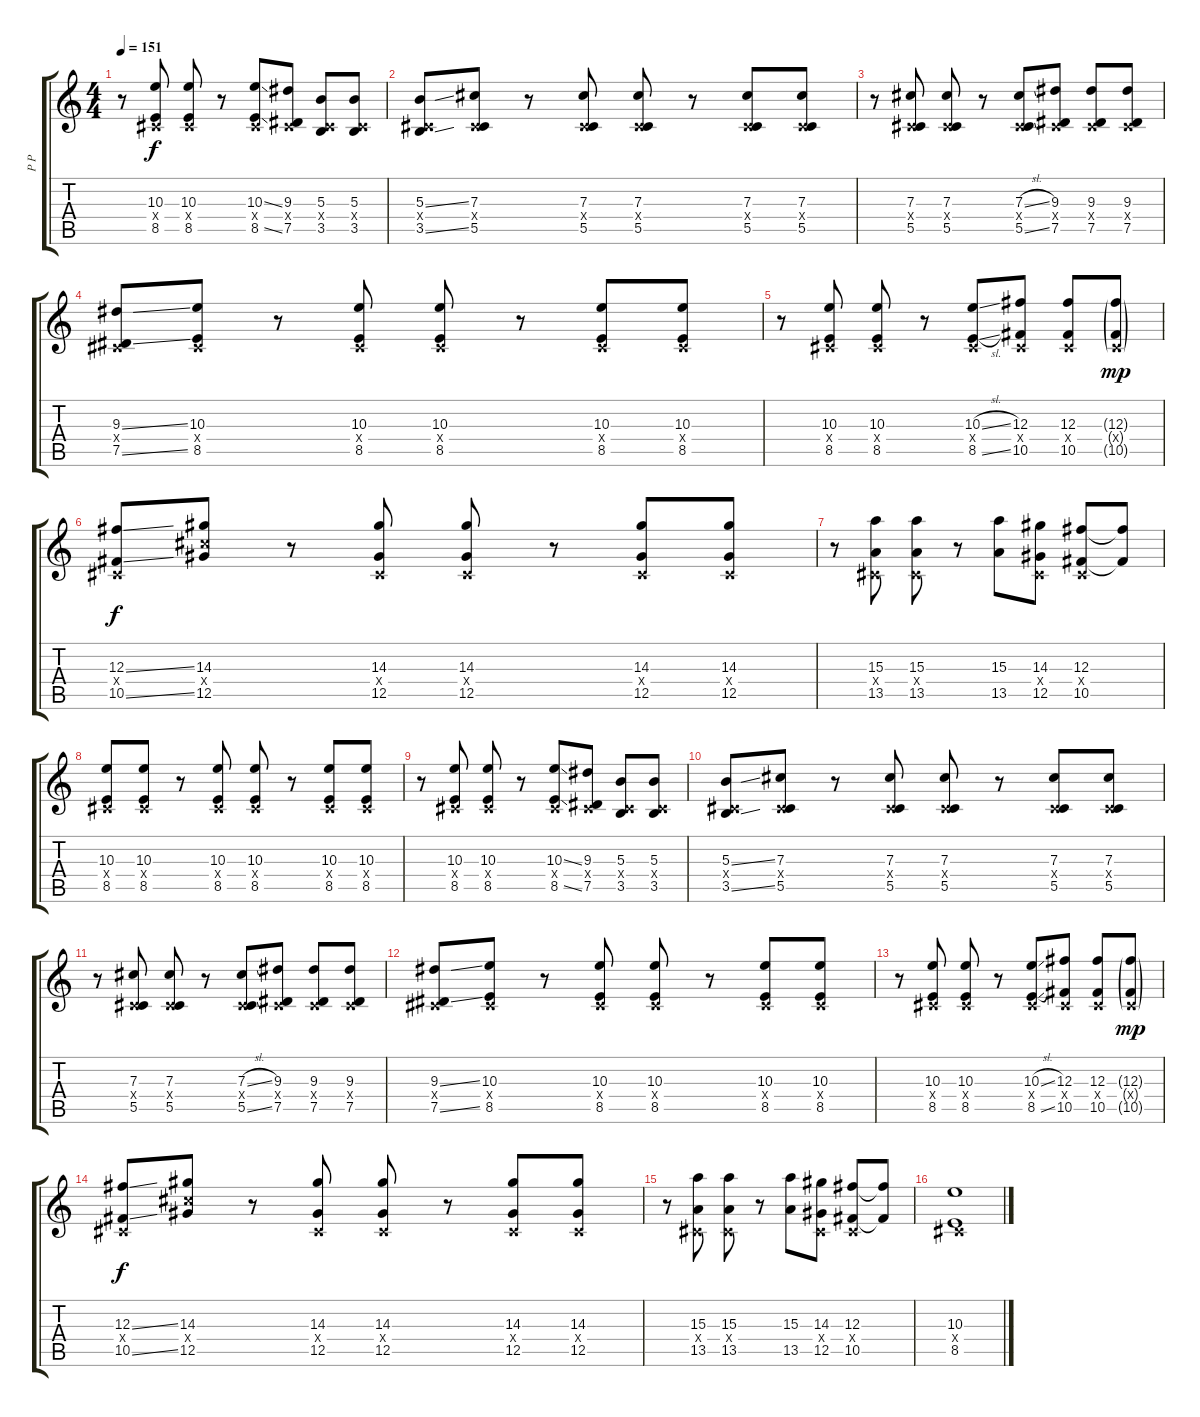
\track ("P P" "P P") {instrument distortionguitar}
\staff {score tabs}
\tuning (Eb4 Bb3 Gb3 Db3 Ab2 Eb2) {hide}
\ts (4 4)
\tempo 151
\clef g2
\ks c
r.8{dy f} (10.3 0.4{x} 8.5).8 (10.3 0.4{x} 8.5).8 r.8 (10.3{ss} 0.4{x} 8.5{ss}).8 (9.3 0.4{x} 7.5).8 (5.3 0.4{x} 3.5).8 (5.3 0.4{x} 3.5).8 |
(5.3{ss} 0.4{x} 3.5{ss}).8 (7.3 0.4{x} 5.5).8 r.8 (7.3 0.4{x} 5.5).8 (7.3 0.4{x} 5.5).8 r.8 (7.3 0.4{x} 5.5).8 (7.3 0.4{x} 5.5).8 |
r.8 (7.3 0.4{x} 5.5).8 (7.3 0.4{x} 5.5).8 r.8 (7.3{sl} 0.4{x} 5.5{sl}).8 (9.3 0.4{x} 7.5).8 (9.3 0.4{x} 7.5).8 (9.3 0.4{x} 7.5).8 |
(9.3{ss} 0.4{x} 7.5{ss}).8 (10.3 0.4{x} 8.5).8 r.8 (10.3 0.4{x} 8.5).8 (10.3 0.4{x} 8.5).8 r.8 (10.3 0.4{x} 8.5).8 (10.3 0.4{x} 8.5).8 |
r.8 (10.3 0.4{x} 8.5).8 (10.3 0.4{x} 8.5).8 r.8 (10.3{sl} 0.4{x} 8.5{sl}).8 (12.3 0.4{x} 10.5).8 (12.3 0.4{x} 10.5).8 (12.3{g} 0.4{g x} 10.5{g}).8{dy mp} |
(12.3{ss} 0.4{x} 10.5{ss}).8{dy f} (14.3 12.4{x} 12.5).8 r.8 (14.3 0.4{x} 12.5).8 (14.3 0.4{x} 12.5).8 r.8 (14.3 0.4{x} 12.5).8 (14.3 0.4{x} 12.5).8 |
r.8 (15.3 0.4{x} 13.5).8 (15.3 0.4{x} 13.5).8 r.8 (15.3 13.5).8 (14.3 0.4{x} 12.5).8 (12.3 0.4{x} 10.5).8 (12.3{t} 10.5{t}).8 |
(10.3 0.4{x} 8.5).8 (10.3 0.4{x} 8.5).8 r.8 (10.3 0.4{x} 8.5).8 (10.3 0.4{x} 8.5).8 r.8 (10.3 0.4{x} 8.5).8 (10.3 0.4{x} 8.5).8 |
r.8 (10.3 0.4{x} 8.5).8 (10.3 0.4{x} 8.5).8 r.8 (10.3{ss} 0.4{x} 8.5{ss}).8 (9.3 0.4{x} 7.5).8 (5.3 0.4{x} 3.5).8 (5.3 0.4{x} 3.5).8 |
(5.3{ss} 0.4{x} 3.5{ss}).8 (7.3 0.4{x} 5.5).8 r.8 (7.3 0.4{x} 5.5).8 (7.3 0.4{x} 5.5).8 r.8 (7.3 0.4{x} 5.5).8 (7.3 0.4{x} 5.5).8 |
r.8 (7.3 0.4{x} 5.5).8 (7.3 0.4{x} 5.5).8 r.8 (7.3{sl} 0.4{x} 5.5{sl}).8 (9.3 0.4{x} 7.5).8 (9.3 0.4{x} 7.5).8 (9.3 0.4{x} 7.5).8 |
(9.3{ss} 0.4{x} 7.5{ss}).8 (10.3 0.4{x} 8.5).8 r.8 (10.3 0.4{x} 8.5).8 (10.3 0.4{x} 8.5).8 r.8 (10.3 0.4{x} 8.5).8 (10.3 0.4{x} 8.5).8 |
r.8 (10.3 0.4{x} 8.5).8 (10.3 0.4{x} 8.5).8 r.8 (10.3{sl} 0.4{x} 8.5{sl}).8 (12.3 0.4{x} 10.5).8 (12.3 0.4{x} 10.5).8 (12.3{g} 0.4{g x} 10.5{g}).8{dy mp} |
(12.3{ss} 0.4{x} 10.5{ss}).8{dy f} (14.3 12.4{x} 12.5).8 r.8 (14.3 0.4{x} 12.5).8 (14.3 0.4{x} 12.5).8 r.8 (14.3 0.4{x} 12.5).8 (14.3 0.4{x} 12.5).8 |
r.8 (15.3 0.4{x} 13.5).8 (15.3 0.4{x} 13.5).8 r.8 (15.3 13.5).8 (14.3 0.4{x} 12.5).8 (12.3 0.4{x} 10.5).8 (12.3{t} 10.5{t}).8 |
(10.3 0.4{x} 8.5).1{volume 13}
